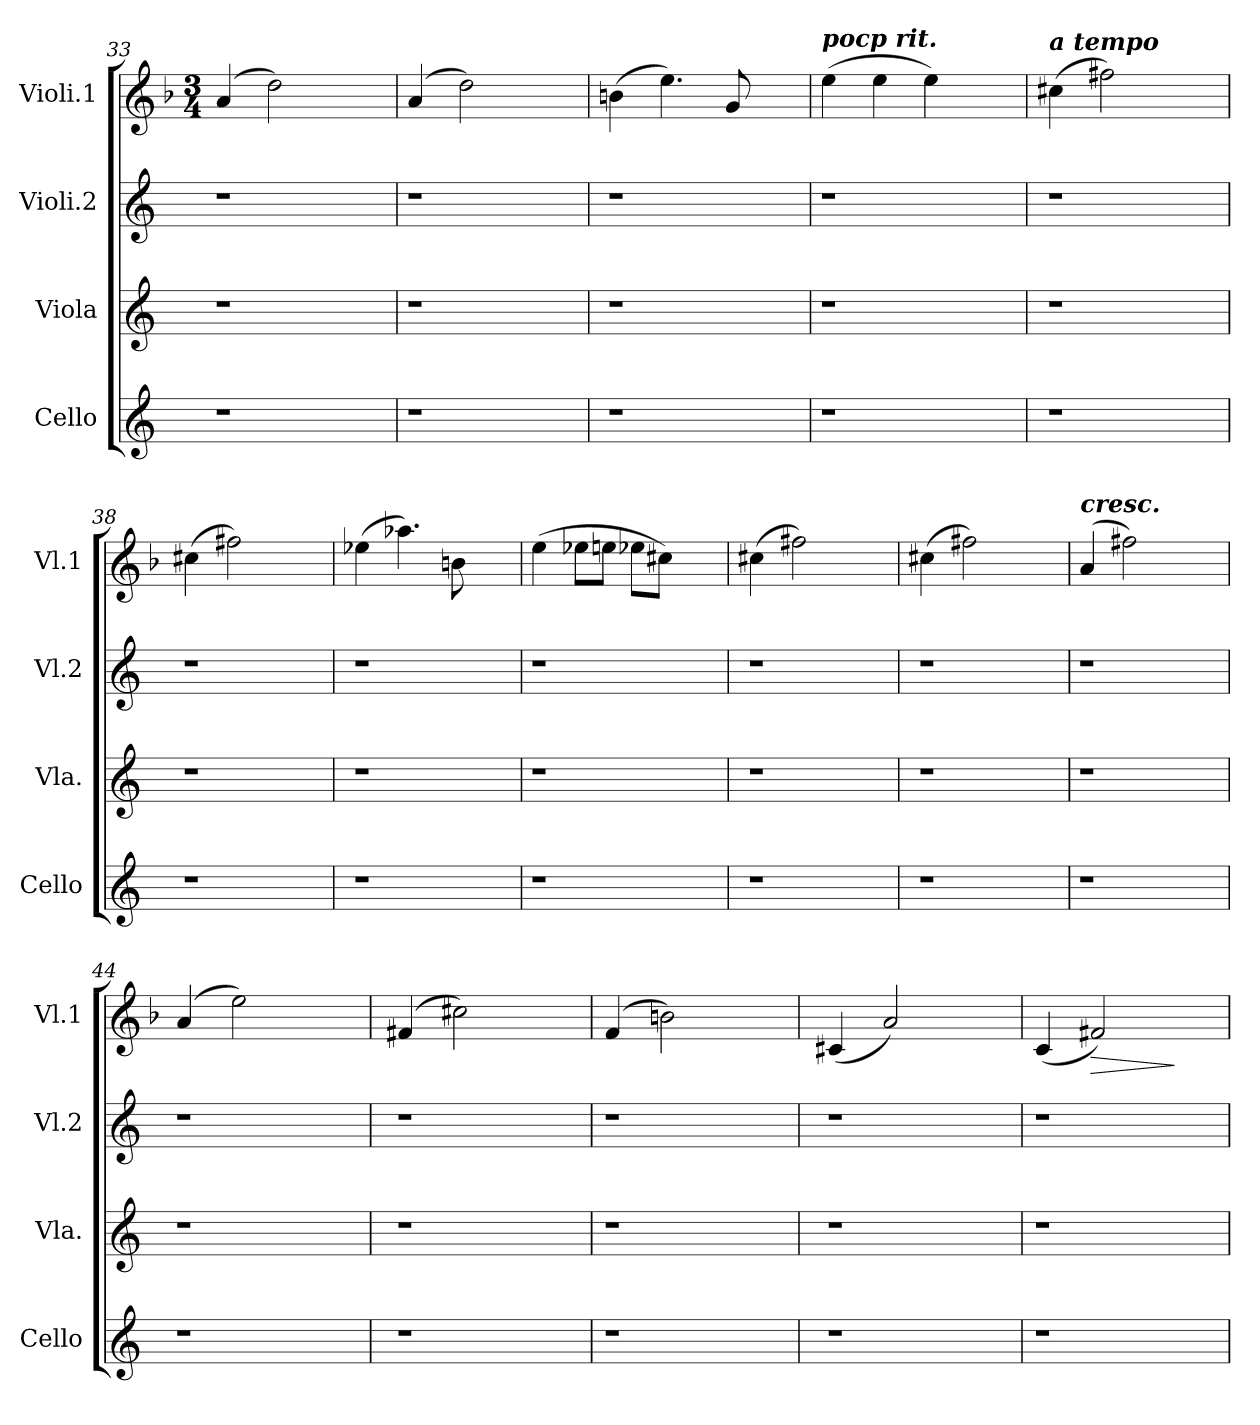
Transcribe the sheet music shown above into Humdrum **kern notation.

**kern	**kern	**kern	**kern	**dynam
*part4	*part3	*part2	*part1	*part1
*staff4	*staff3	*staff2	*staff1	*staff1
*I"Cello	*I"Viola	*I"Violi.2	*I"Violi.1	*
*I'Cello	*I'Vla.	*I'Vl.2	*I'Vl.1	*
*clefG2	*clefG2	*clefG2	*clefG2	*
*k[]	*k[]	*k[]	*k[b-]	*
*	*	*	*M3/4	*
=33	=33	=33	=33	=33
1r	1r	1r	(4a/	.
.	.	.	2dd\)	.
.	.	.	4ryy	.
=34	=34	=34	=34	=34
1r	1r	1r	(4a/	.
.	.	.	2dd\)	.
.	.	.	4ryy	.
!!LO:PB:g=z
=35	=35	=35	=35	=35
1r	1r	1r	(4bn\	.
.	.	.	4.ee\)	.
.	.	.	8g/	.
.	.	.	4ryy	.
=36	=36	=36	=36	=36
!	!	!	!LO:TX:a:Bi:t=pocp rit.	!
1r	1r	1r	(4ee\	.
.	.	.	4ee\	.
.	.	.	4ee\)	.
.	.	.	4ryy	.
=37	=37	=37	=37	=37
!	!	!	!LO:TX:a:Bi:t=a tempo	!
1r	1r	1r	(4cc#X\	.
.	.	.	2ff#X\)	.
.	.	.	4ryy	.
=38	=38	=38	=38	=38
1r	1r	1r	(4cc#X\	.
.	.	.	2ff#X\)	.
.	.	.	4ryy	.
=39	=39	=39	=39	=39
1r	1r	1r	(4ee-X\	.
.	.	.	4.aa-X\)	.
.	.	.	8bn\	.
.	.	.	4ryy	.
!!LO:LB:g=z
=40	=40	=40	=40	=40
1r	1r	1r	(4ee\	.
.	.	.	8ee-X\L	.
.	.	.	8een\J	.
.	.	.	8ee-X\L	.
.	.	.	8cc#X\J)	.
.	.	.	4ryy	.
=41	=41	=41	=41	=41
1r	1r	1r	(4cc#X\	.
.	.	.	2ff#X\)	.
.	.	.	4ryy	.
=42	=42	=42	=42	=42
1r	1r	1r	(4cc#X\	.
.	.	.	2ff#X\)	.
.	.	.	4ryy	.
=43	=43	=43	=43	=43
!	!	!	!LO:TX:a:Bi:t=cresc.	!
1r	1r	1r	(4a/	.
.	.	.	2ff#X\)	.
.	.	.	4ryy	.
=44	=44	=44	=44	=44
1r	1r	1r	(4a/	.
.	.	.	2ee\)	.
.	.	.	4ryy	.
!!LO:LB:g=z
=45	=45	=45	=45	=45
1r	1r	1r	(4f#X/	.
.	.	.	2cc#X\)	.
.	.	.	4ryy	.
=46	=46	=46	=46	=46
1r	1r	1r	(4f/	.
.	.	.	2bn\)	.
.	.	.	4ryy	.
=47	=47	=47	=47	=47
1r	1r	1r	(4c#X/	.
.	.	.	2a/)	.
.	.	.	4ryy	.
=48	=48	=48	=48	=48
1r	1r	1r	(4c/	.
!	!	!	!	!LO:HP:b
.	.	.	2f#X/)	>
.	.	.	4ryy	]
=	=	=	=	=
*-	*-	*-	*-	*-
